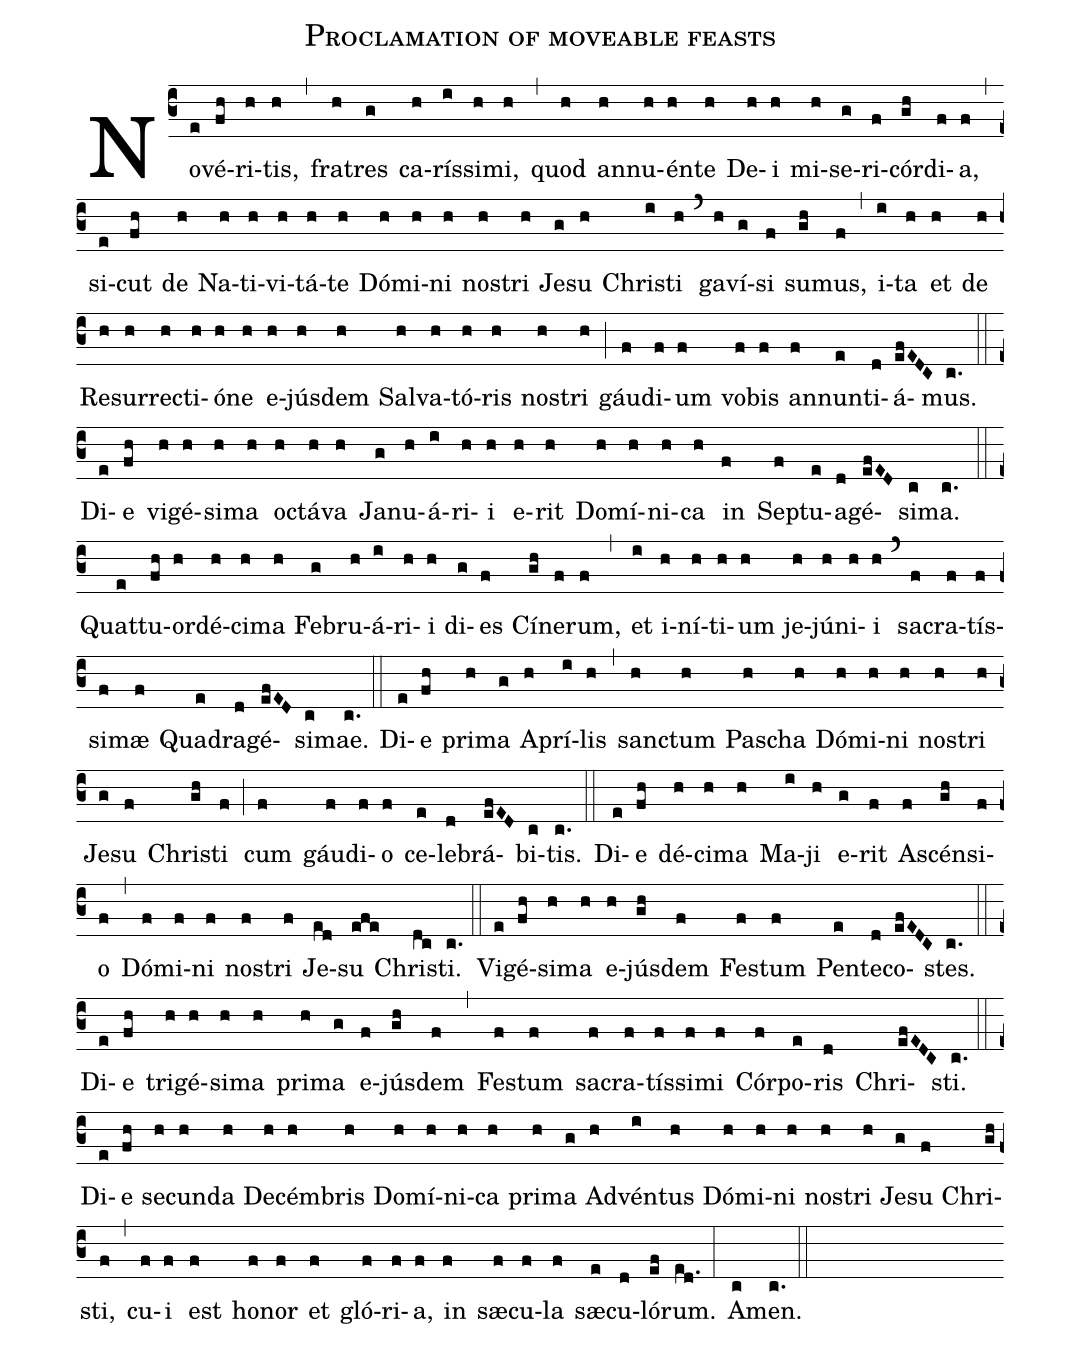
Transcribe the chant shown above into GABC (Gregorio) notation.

name: Proclamation of moveable feasts;
%%
(c3)No(e)vé(fh)ri(h)tis,(h) (,) fra(h)tres(g) ca(h)rí(i)ssi(h)mi,(h) (,)
quod(h) an(h)nu(h)én(h)te(h) De(h)i(h) mi(h)se(g)ri(f)cór(gh)di(f)a,(f) (,)
si(e)cut(fh) de(h) Na(h)ti(h)vi(h)tá(h)te(h)
Dó(h)mi(h)ni(h) nos(h)tri(h) Je(g)su(h) Chri(i)sti(h) (`) ga(h)ví(g)si(f) su(gh)mus,(f) (,)
i(i)ta(h) et(h) de(h) Re(h)sur(h)rec(h)ti(h)ó(h)ne(h)
e(h)jús(h)dem(h) Sal(h)va(h)tó(h)ris(h) nos(h)tri(h) (;) gáu(f)di(f)um(f) vo(f)bis(f)
an(f)nun(e)ti(d)á(efEDC)mus.(c.) (::)
Di(e)e(fh) vi(h)gé(h)si(h)ma(h) oc(h)tá(h)va(h) Jan(g)u(h)á(i)ri(h)i(h)
e(h)rit(h)
Do(h)mí(h)ni(h)ca(h) in(f) Se(f)ptu(e)a(d)gé(efED)si(c)ma.(c.) (::)
Quat(e)tu(fh)or(h)dé(h)ci(h)ma(h) Fe(g)bru(h)á(i)ri(h)i(h)
di(g)es(f) Cí(gh)ne(f)rum,(f) (,)
et(i) i(h)ní(h)ti(h)um(h) je(h)jú(h)ni(h)i(h) (`) sa(f)cra(f)tís(f)si(f)mæ(f)
Quad(e)ra(d)gé(efED)si(c)mae.(c.)  (::)
Di(e)e(fh) pri(h)ma(g) Ap(h)rí(i)lis(h) (,) san(h)ctum(h) Pas(h)cha(h)
Dó(h)mi(h)ni(h) nos(h)tri(h) Je(g)su(f) Chri(gh)sti(f) (;) cum(f) gáu(f)di(f)o(f)
ce(e)le(d)brá(efED)bi(c)tis.(c.) (::)
Di(e)e(fh) dé(h)ci(h)ma(h)  Ma(i)ji(h) e(g)rit(f)
As(f)cén(gh)si(f)o(f) (,) Dó(f)mi(f)ni(f) nos(f)tri(f) Je(ed)su(efe) Chri(dc)sti.(c.) (::)
Vi(e)gé(fh)si(h)ma(h) e(h)jús(gh)dem(f) Fes(f)tum(f) Pen(e)te(d)co(efEDC)stes.(c.) (::)
Di(e)e(fh) tri(h)gé(h)si(h)ma(h) pri(h)ma(g)  e(f)jús(gh)dem(f)  (,)
Fes(f)tum(f) sa(f)cra(f)tís(f)si(f)mi(f) Cór(f)po(e)ris(d) Chri(efEDC)sti.(c.) (::)
Di(e)e(fh) se(h)cun(h)da(h)
De(h)cém(h)bris(h) Do(h)mí(h)ni(h)ca(h)
pri(h)ma(g) Ad(h)vén(i)tus(h) Dó(h)mi(h)ni(h) nos(h)tri(h)
Je(g)su(f) Chri(gh)sti,(f) (,) cu(f)i(f) est(f) ho(f)nor(f)
et(f) gló(f)ri(f)a,(f) in(f) sæ(f)cu(f)la(f)
sæ(e)cu(d)ló(ef)rum.(ed.) (:) A(c)men.(c.) (::)
